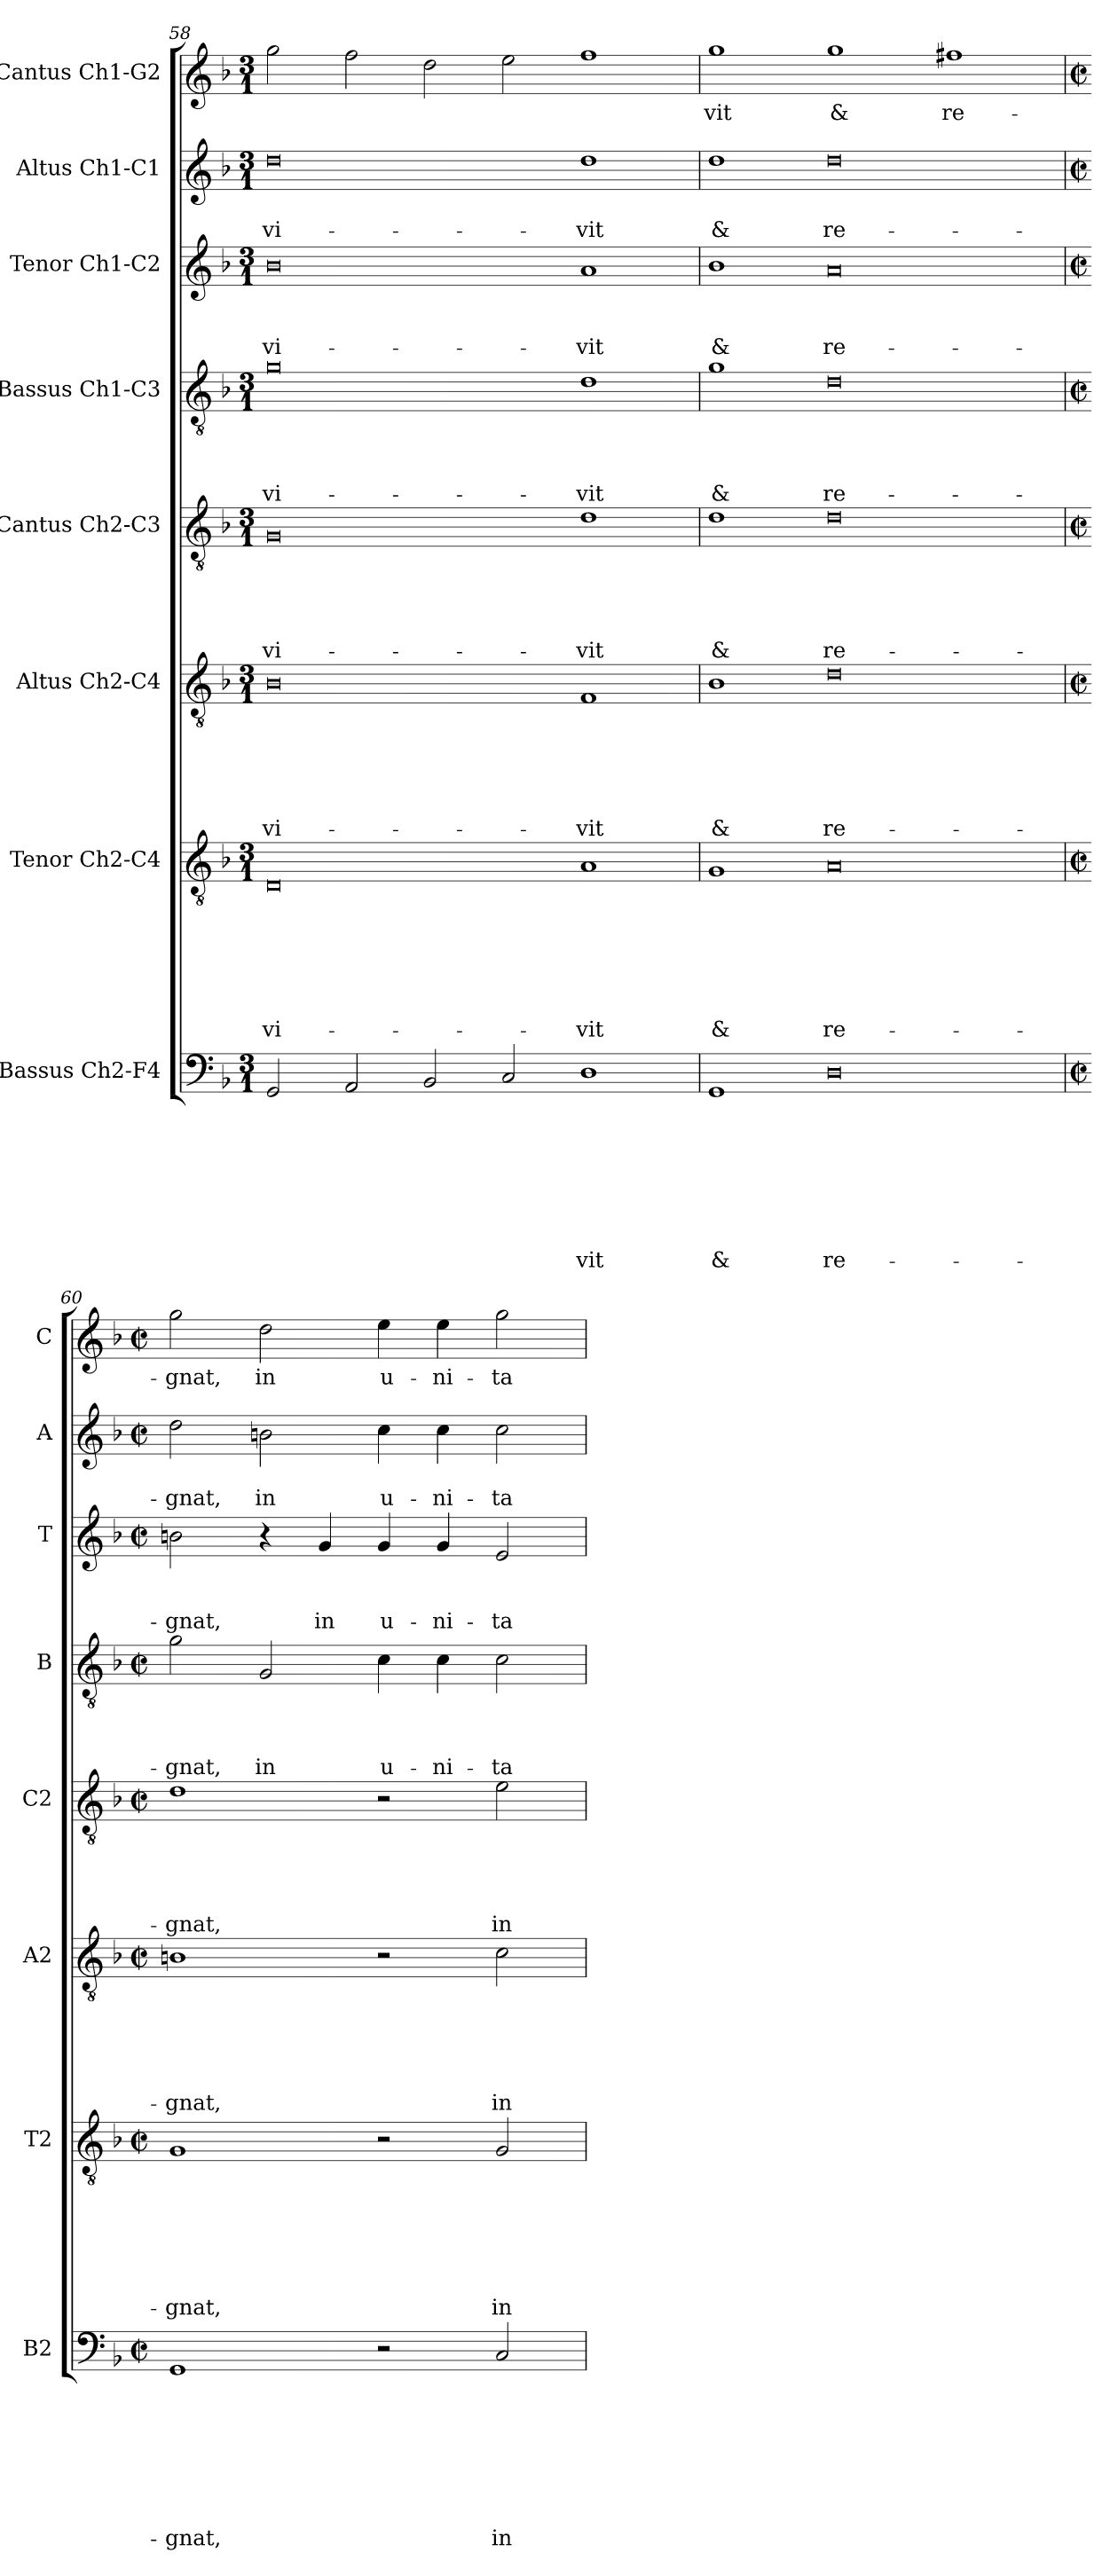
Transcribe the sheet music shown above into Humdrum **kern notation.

**kern	**text	**text	**text	**text	**text	**text	**text	**text	**kern	**text	**text	**text	**text	**text	**text	**text	**kern	**text	**text	**text	**text	**text	**text	**kern	**text	**text	**text	**text	**text	**kern	**text	**text	**text	**text	**kern	**text	**text	**text	**kern	**text	**text	**kern	**text
*part8	*part8	*part8	*part8	*part8	*part8	*part8	*part8	*part8	*part7	*part7	*part7	*part7	*part7	*part7	*part7	*part7	*part6	*part6	*part6	*part6	*part6	*part6	*part6	*part5	*part5	*part5	*part5	*part5	*part5	*part4	*part4	*part4	*part4	*part4	*part3	*part3	*part3	*part3	*part2	*part2	*part2	*part1	*part1
*staff8	*staff8	*staff8	*staff8	*staff8	*staff8	*staff8	*staff8	*staff8	*staff7	*staff7	*staff7	*staff7	*staff7	*staff7	*staff7	*staff7	*staff6	*staff6	*staff6	*staff6	*staff6	*staff6	*staff6	*staff5	*staff5	*staff5	*staff5	*staff5	*staff5	*staff4	*staff4	*staff4	*staff4	*staff4	*staff3	*staff3	*staff3	*staff3	*staff2	*staff2	*staff2	*staff1	*staff1
*I"Bassus Ch2-F4	*	*	*	*	*	*	*	*	*I"Tenor Ch2-C4	*	*	*	*	*	*	*	*I"Altus Ch2-C4	*	*	*	*	*	*	*I"Cantus Ch2-C3	*	*	*	*	*	*I"Bassus Ch1-C3	*	*	*	*	*I"Tenor Ch1-C2	*	*	*	*I"Altus Ch1-C1	*	*	*I"Cantus Ch1-G2	*
*I'B2	*	*	*	*	*	*	*	*	*I'T2	*	*	*	*	*	*	*	*I'A2	*	*	*	*	*	*	*I'C2	*	*	*	*	*	*I'B	*	*	*	*	*I'T	*	*	*	*I'A	*	*	*I'C	*
*clefF4	*	*	*	*	*	*	*	*	*clefGv2	*	*	*	*	*	*	*	*clefGv2	*	*	*	*	*	*	*clefGv2	*	*	*	*	*	*clefGv2	*	*	*	*	*clefG2	*	*	*	*clefG2	*	*	*clefG2	*
*k[b-]	*	*	*	*	*	*	*	*	*k[b-]	*	*	*	*	*	*	*	*k[b-]	*	*	*	*	*	*	*k[b-]	*	*	*	*	*	*k[b-]	*	*	*	*	*k[b-]	*	*	*	*k[b-]	*	*	*k[b-]	*
*F:	*	*	*	*	*	*	*	*	*F:	*	*	*	*	*	*	*	*F:	*	*	*	*	*	*	*F:	*	*	*	*	*	*F:	*	*	*	*	*F:	*	*	*	*F:	*	*	*F:	*
*M3/1	*	*	*	*	*	*	*	*	*M3/1	*	*	*	*	*	*	*	*M3/1	*	*	*	*	*	*	*M3/1	*	*	*	*	*	*M3/1	*	*	*	*	*M3/1	*	*	*	*M3/1	*	*	*M3/1	*
=58	=58	=58	=58	=58	=58	=58	=58	=58	=58	=58	=58	=58	=58	=58	=58	=58	=58	=58	=58	=58	=58	=58	=58	=58	=58	=58	=58	=58	=58	=58	=58	=58	=58	=58	=58	=58	=58	=58	=58	=58	=58	=58	=58
!	!	!	!	!	!	!	!	!	!	!	!	!	!	!	!	!LO:LY:b	!	!	!	!	!	!	!LO:LY:b	!	!	!	!	!	!LO:LY:b	!	!	!	!	!LO:LY:b	!	!	!	!LO:LY:b	!	!	!LO:LY:b	!	!
2GG/	.	.	.	.	.	.	.	.	0D	.	.	.	.	.	.	vi-	0B-	.	.	.	.	.	vi-	0G	.	.	.	.	vi-	0g	.	.	.	vi-	0b-	.	.	vi-	0dd	.	vi-	2gg\	.
2AA/	.	.	.	.	.	.	.	.	.	.	.	.	.	.	.	.	.	.	.	.	.	.	.	.	.	.	.	.	.	.	.	.	.	.	.	.	.	.	.	.	.	2ff\	.
2BB-/	.	.	.	.	.	.	.	.	.	.	.	.	.	.	.	.	.	.	.	.	.	.	.	.	.	.	.	.	.	.	.	.	.	.	.	.	.	.	.	.	.	2dd\	.
2C/	.	.	.	.	.	.	.	.	.	.	.	.	.	.	.	.	.	.	.	.	.	.	.	.	.	.	.	.	.	.	.	.	.	.	.	.	.	.	.	.	.	2ee\	.
!	!	!	!	!	!	!	!	!LO:LY:b	!	!	!	!	!	!	!	!LO:LY:b	!	!	!	!	!	!	!LO:LY:b	!	!	!	!	!	!LO:LY:b	!	!	!	!	!LO:LY:b	!	!	!	!LO:LY:b	!	!	!LO:LY:b	!	!
1D	.	.	.	.	.	.	.	-vit	1A	.	.	.	.	.	.	-vit	1F	.	.	.	.	.	-vit	1d	.	.	.	.	-vit	1d	.	.	.	-vit	1a	.	.	-vit	1dd	.	-vit	1ff	.
=59	=59	=59	=59	=59	=59	=59	=59	=59	=59	=59	=59	=59	=59	=59	=59	=59	=59	=59	=59	=59	=59	=59	=59	=59	=59	=59	=59	=59	=59	=59	=59	=59	=59	=59	=59	=59	=59	=59	=59	=59	=59	=59	=59
!	!	!	!	!	!	!	!	!LO:LY:b	!	!	!	!	!	!	!	!LO:LY:b	!	!	!	!	!	!	!LO:LY:b	!	!	!	!	!	!LO:LY:b	!	!	!	!	!LO:LY:b	!	!	!	!LO:LY:b	!	!	!LO:LY:b	!	!LO:LY:b
1GG	.	.	.	.	.	.	.	&	1G	.	.	.	.	.	.	&	1B-	.	.	.	.	.	&	1d	.	.	.	.	&	1g	.	.	.	&	1b-	.	.	&	1dd	.	&	1gg	-vit
!	!	!	!	!	!	!	!	!LO:LY:b	!	!	!	!	!	!	!	!LO:LY:b	!	!	!	!	!	!	!LO:LY:b	!	!	!	!	!	!LO:LY:b	!	!	!	!	!LO:LY:b	!	!	!	!LO:LY:b	!	!	!LO:LY:b	!	!LO:LY:b
0D	.	.	.	.	.	.	.	re-	0A	.	.	.	.	.	.	re-	0d	.	.	.	.	.	re-	0d	.	.	.	.	re-	0d	.	.	.	re-	0a	.	.	re-	0dd	.	re-	1gg	&
!	!	!	!	!	!	!	!	!	!	!	!	!	!	!	!	!	!	!	!	!	!	!	!	!	!	!	!	!	!	!	!	!	!	!	!	!	!	!	!	!	!	!	!LO:LY:b
.	.	.	.	.	.	.	.	.	.	.	.	.	.	.	.	.	.	.	.	.	.	.	.	.	.	.	.	.	.	.	.	.	.	.	.	.	.	.	.	.	.	1ff#X	re-
=60	=60	=60	=60	=60	=60	=60	=60	=60	=60	=60	=60	=60	=60	=60	=60	=60	=60	=60	=60	=60	=60	=60	=60	=60	=60	=60	=60	=60	=60	=60	=60	=60	=60	=60	=60	=60	=60	=60	=60	=60	=60	=60	=60
*M2/2	*	*	*	*	*	*	*	*	*M2/2	*	*	*	*	*	*	*	*M2/2	*	*	*	*	*	*	*M2/2	*	*	*	*	*	*M2/2	*	*	*	*	*M2/2	*	*	*	*M2/2	*	*	*M2/2	*
*met(c|)	*	*	*	*	*	*	*	*	*met(c|)	*	*	*	*	*	*	*	*met(c|)	*	*	*	*	*	*	*met(c|)	*	*	*	*	*	*met(c|)	*	*	*	*	*met(c|)	*	*	*	*met(c|)	*	*	*met(c|)	*
!	!	!	!	!	!	!	!	!LO:LY:b	!	!	!	!	!	!	!	!LO:LY:b	!	!	!	!	!	!	!LO:LY:b	!	!	!	!	!	!LO:LY:b	!	!	!	!	!LO:LY:b	!	!	!	!LO:LY:b	!	!	!LO:LY:b	!	!LO:LY:b
1GG	.	.	.	.	.	.	.	-gnat,	1G	.	.	.	.	.	.	-gnat,	1Bn	.	.	.	.	.	-gnat,	1d	.	.	.	.	-gnat,	2g\	.	.	.	-gnat,	2bn\	.	.	-gnat,	2dd\	.	-gnat,	2gg\	-gnat,
!	!	!	!	!	!	!	!	!	!	!	!	!	!	!	!	!	!	!	!	!	!	!	!	!	!	!	!	!	!	!	!	!	!	!LO:LY:b	!	!	!	!	!	!	!LO:LY:b	!	!LO:LY:b
.	.	.	.	.	.	.	.	.	.	.	.	.	.	.	.	.	.	.	.	.	.	.	.	.	.	.	.	.	.	2G/	.	.	.	in	4r	.	.	.	2bn\	.	in	2dd\	in
!	!	!	!	!	!	!	!	!	!	!	!	!	!	!	!	!	!	!	!	!	!	!	!	!	!	!	!	!	!	!	!	!	!	!	!	!	!	!LO:LY:b	!	!	!	!	!
.	.	.	.	.	.	.	.	.	.	.	.	.	.	.	.	.	.	.	.	.	.	.	.	.	.	.	.	.	.	.	.	.	.	.	4g/	.	.	in	.	.	.	.	.
!	!	!	!	!	!	!	!	!	!	!	!	!	!	!	!	!	!	!	!	!	!	!	!	!	!	!	!	!	!	!	!	!	!	!LO:LY:b	!	!	!	!LO:LY:b	!	!	!LO:LY:b	!	!LO:LY:b
2r	.	.	.	.	.	.	.	.	2r	.	.	.	.	.	.	.	2r	.	.	.	.	.	.	2r	.	.	.	.	.	4c\	.	.	.	u-	4g/	.	.	u-	4cc\	.	u-	4ee\	u-
!	!	!	!	!	!	!	!	!	!	!	!	!	!	!	!	!	!	!	!	!	!	!	!	!	!	!	!	!	!	!	!	!	!	!LO:LY:b	!	!	!	!LO:LY:b	!	!	!LO:LY:b	!	!LO:LY:b
.	.	.	.	.	.	.	.	.	.	.	.	.	.	.	.	.	.	.	.	.	.	.	.	.	.	.	.	.	.	4c\	.	.	.	-ni-	4g/	.	.	-ni-	4cc\	.	-ni-	4ee\	-ni-
!	!	!	!	!	!	!	!	!LO:LY:b	!	!	!	!	!	!	!	!LO:LY:b	!	!	!	!	!	!	!LO:LY:b	!	!	!	!	!	!LO:LY:b	!	!	!	!	!LO:LY:b	!	!	!	!LO:LY:b	!	!	!LO:LY:b	!	!LO:LY:b
2C/	.	.	.	.	.	.	.	in	2G/	.	.	.	.	.	.	in	2c\	.	.	.	.	.	in	2e\	.	.	.	.	in	2c\	.	.	.	-ta-	2e/	.	.	-ta-	2cc\	.	-ta-	2gg\	-ta-
=	=	=	=	=	=	=	=	=	=	=	=	=	=	=	=	=	=	=	=	=	=	=	=	=	=	=	=	=	=	=	=	=	=	=	=	=	=	=	=	=	=	=	=
*-	*-	*-	*-	*-	*-	*-	*-	*-	*-	*-	*-	*-	*-	*-	*-	*-	*-	*-	*-	*-	*-	*-	*-	*-	*-	*-	*-	*-	*-	*-	*-	*-	*-	*-	*-	*-	*-	*-	*-	*-	*-	*-	*-
